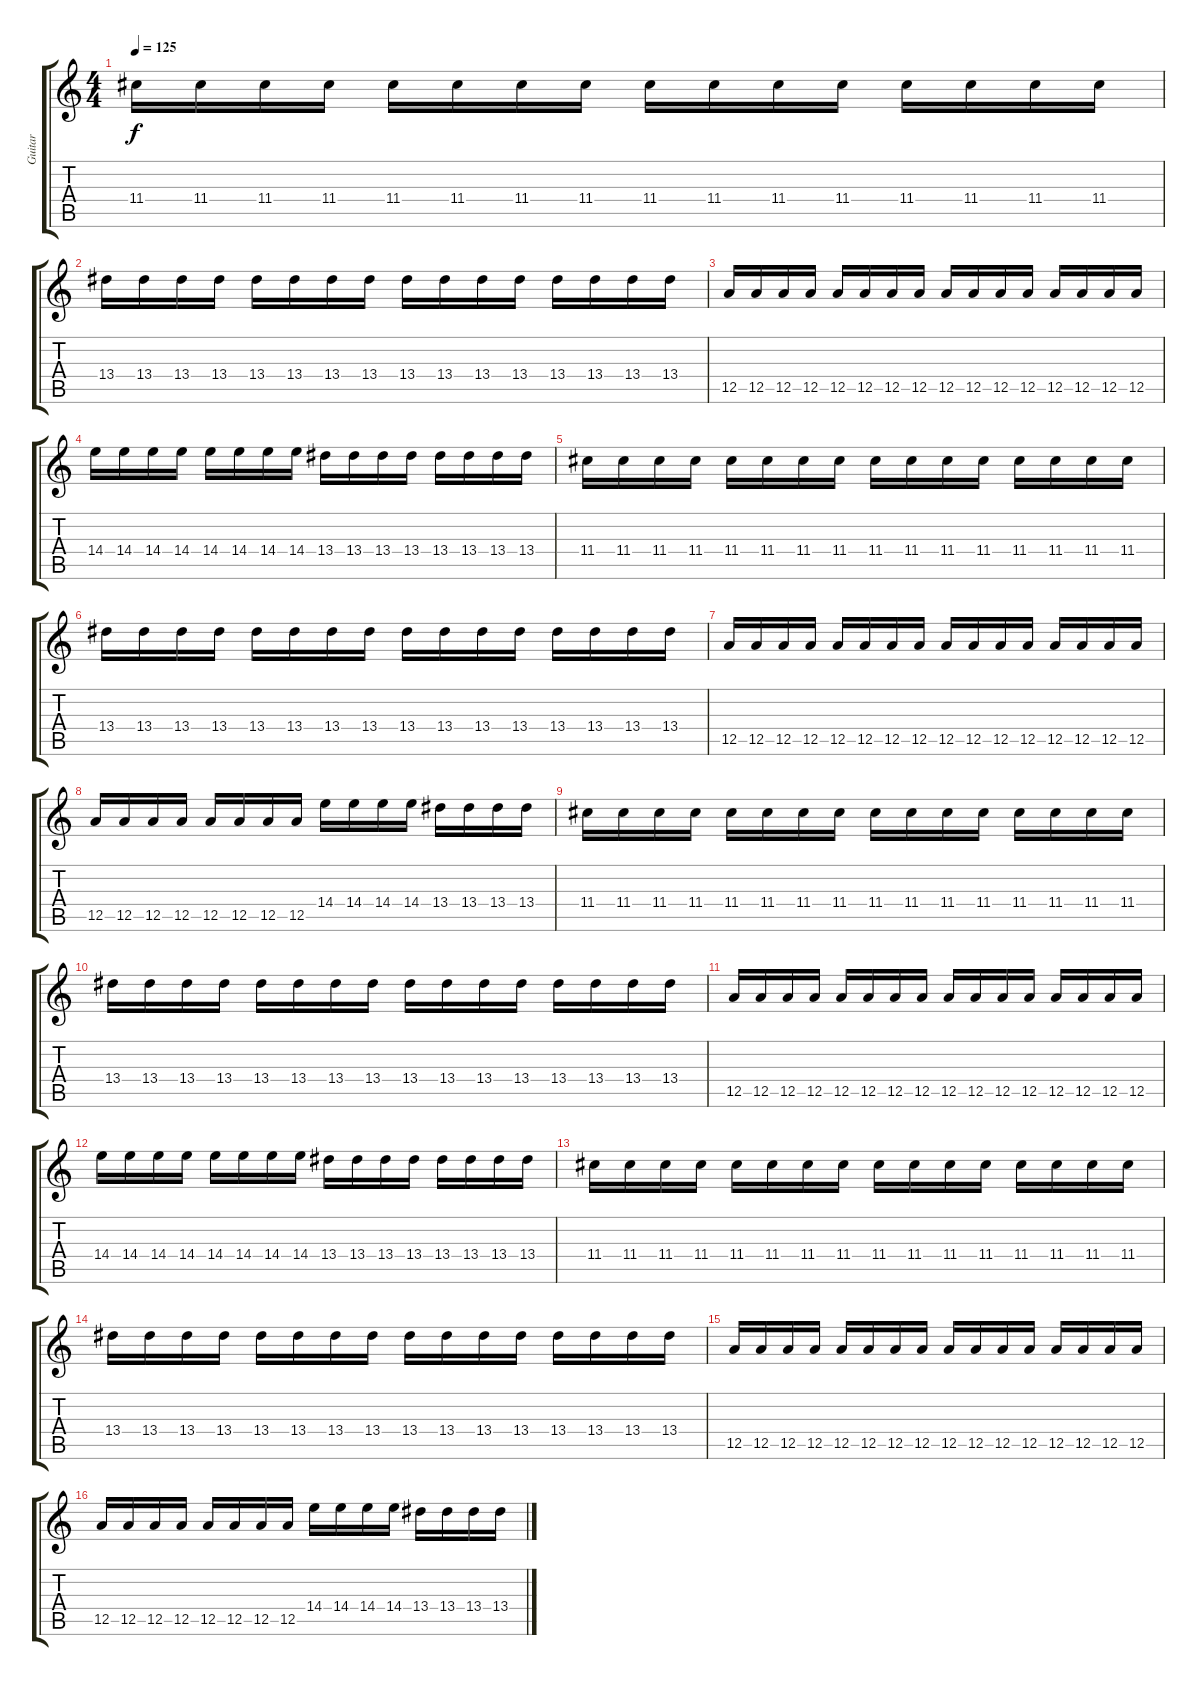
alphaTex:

\track ("Guitar" "Guitar") {instrument distortionguitar}
\staff {score tabs}
\tuning (E4 B3 G3 D3 A2 E2) {hide}
\ts (4 4)
\tempo 125
\clef g2
\ks c
11.4.16{dy f} 11.4.16 11.4.16 11.4.16 11.4.16 11.4.16 11.4.16 11.4.16 11.4.16 11.4.16 11.4.16 11.4.16 11.4.16 11.4.16 11.4.16 11.4.16 |
13.4.16 13.4.16 13.4.16 13.4.16 13.4.16 13.4.16 13.4.16 13.4.16 13.4.16 13.4.16 13.4.16 13.4.16 13.4.16 13.4.16 13.4.16 13.4.16 |
12.5.16 12.5.16 12.5.16 12.5.16 12.5.16 12.5.16 12.5.16 12.5.16 12.5.16 12.5.16 12.5.16 12.5.16 12.5.16 12.5.16 12.5.16 12.5.16 |
14.4.16 14.4.16 14.4.16 14.4.16 14.4.16 14.4.16 14.4.16 14.4.16 13.4.16 13.4.16 13.4.16 13.4.16 13.4.16 13.4.16 13.4.16 13.4.16 |
11.4.16 11.4.16 11.4.16 11.4.16 11.4.16 11.4.16 11.4.16 11.4.16 11.4.16 11.4.16 11.4.16 11.4.16 11.4.16 11.4.16 11.4.16 11.4.16 |
13.4.16 13.4.16 13.4.16 13.4.16 13.4.16 13.4.16 13.4.16 13.4.16 13.4.16 13.4.16 13.4.16 13.4.16 13.4.16 13.4.16 13.4.16 13.4.16 |
12.5.16 12.5.16 12.5.16 12.5.16 12.5.16 12.5.16 12.5.16 12.5.16 12.5.16 12.5.16 12.5.16 12.5.16 12.5.16 12.5.16 12.5.16 12.5.16 |
12.5.16 12.5.16 12.5.16 12.5.16 12.5.16 12.5.16 12.5.16 12.5.16 14.4.16 14.4.16 14.4.16 14.4.16 13.4.16 13.4.16 13.4.16 13.4.16 |
11.4.16 11.4.16 11.4.16 11.4.16 11.4.16 11.4.16 11.4.16 11.4.16 11.4.16 11.4.16 11.4.16 11.4.16 11.4.16 11.4.16 11.4.16 11.4.16 |
13.4.16 13.4.16 13.4.16 13.4.16 13.4.16 13.4.16 13.4.16 13.4.16 13.4.16 13.4.16 13.4.16 13.4.16 13.4.16 13.4.16 13.4.16 13.4.16 |
12.5.16 12.5.16 12.5.16 12.5.16 12.5.16 12.5.16 12.5.16 12.5.16 12.5.16 12.5.16 12.5.16 12.5.16 12.5.16 12.5.16 12.5.16 12.5.16 |
14.4.16 14.4.16 14.4.16 14.4.16 14.4.16 14.4.16 14.4.16 14.4.16 13.4.16 13.4.16 13.4.16 13.4.16 13.4.16 13.4.16 13.4.16 13.4.16 |
11.4.16 11.4.16 11.4.16 11.4.16 11.4.16 11.4.16 11.4.16 11.4.16 11.4.16 11.4.16 11.4.16 11.4.16 11.4.16 11.4.16 11.4.16 11.4.16 |
13.4.16 13.4.16 13.4.16 13.4.16 13.4.16 13.4.16 13.4.16 13.4.16 13.4.16 13.4.16 13.4.16 13.4.16 13.4.16 13.4.16 13.4.16 13.4.16 |
12.5.16 12.5.16 12.5.16 12.5.16 12.5.16 12.5.16 12.5.16 12.5.16 12.5.16 12.5.16 12.5.16 12.5.16 12.5.16 12.5.16 12.5.16 12.5.16 |
12.5.16 12.5.16 12.5.16 12.5.16 12.5.16 12.5.16 12.5.16 12.5.16 14.4.16 14.4.16 14.4.16 14.4.16 13.4.16 13.4.16 13.4.16 13.4.16
